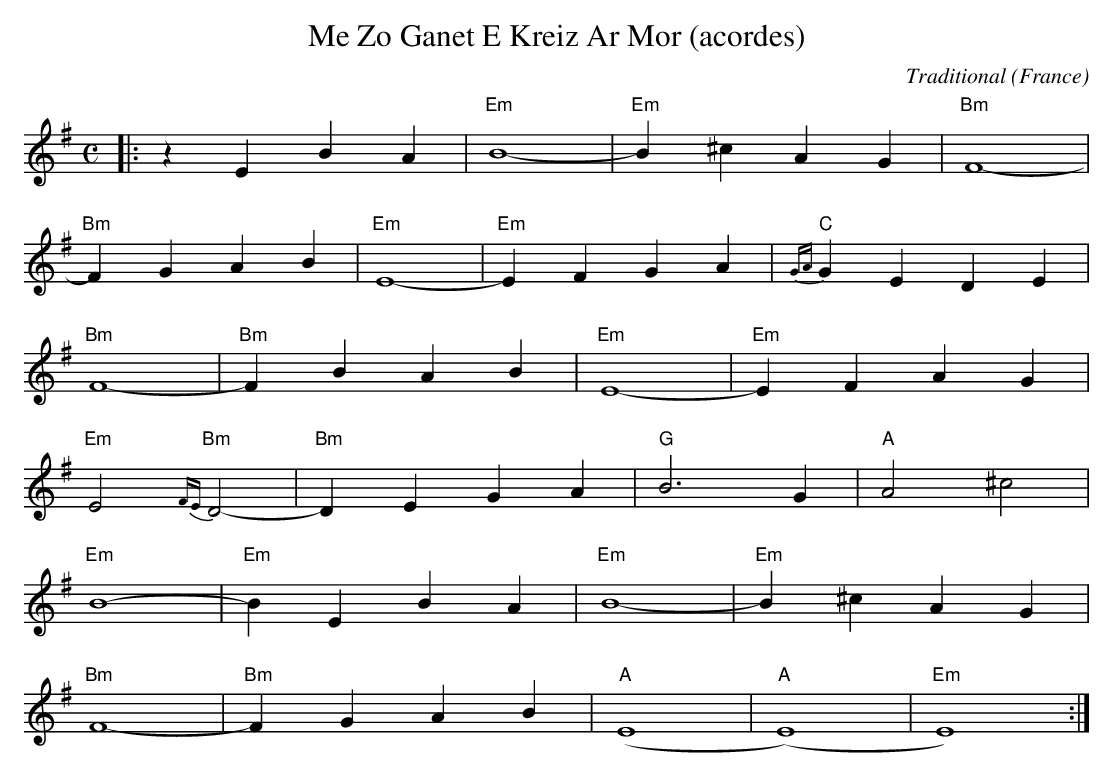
X:1
T:Me Zo Ganet E Kreiz Ar Mor (acordes)
C:Traditional
O:France
M:C
L:1/4
K:Em
|:zE BA|"Em"B4 -|"Em"B^c AG|"Bm"F4 -|!
"Bm"FG AB|"Em"E4 -|"Em"EF GA|"C"{GA}GE DE|!
"Bm"F4 -|"Bm"FB AB|"Em"E4 -|"Em"EF AG|!
"Em"E2 "Bm"{FE}D2 -|"Bm"DE GA|"G"B3G|"A"A2 ^c2|!
"Em"B4 -|"Em"BE BA|"Em"B4 -|"Em"B^c AG|!
"Bm"F4 -|"Bm"FG AB|("A"E4|("A"E4)|"Em"E4):|!
